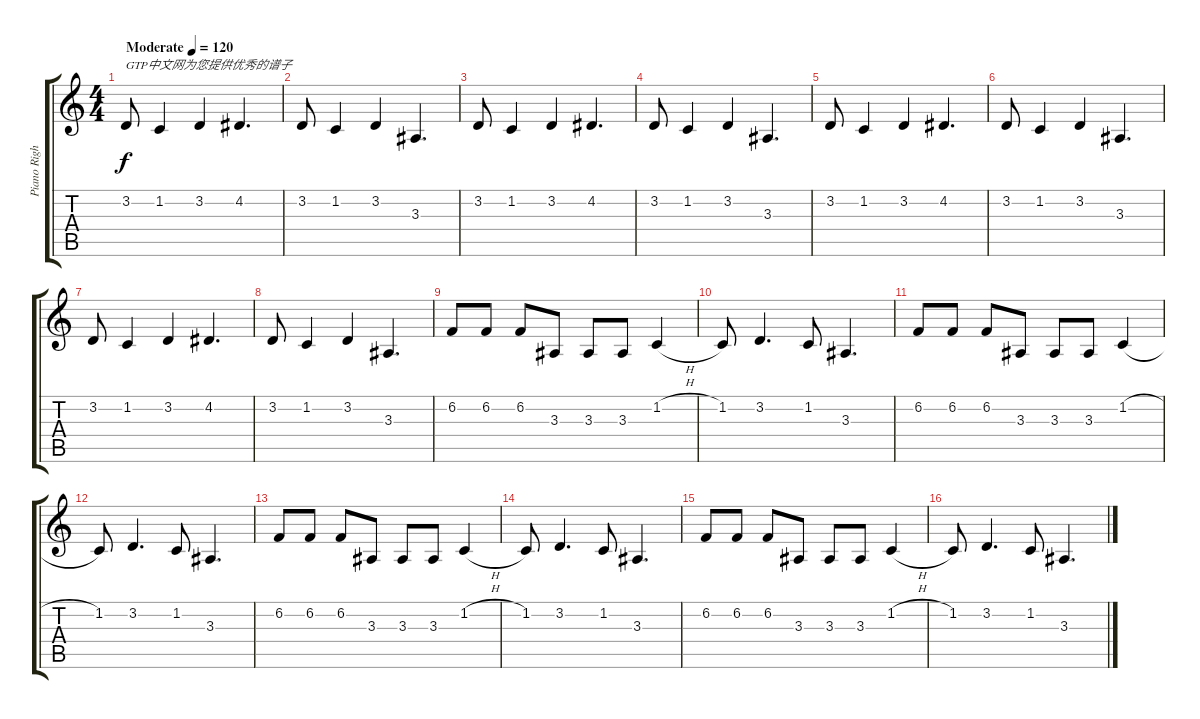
\track ("Piano Right" "Piano Righ") {instrument brightacousticpiano}
\staff {score tabs}
\tuning (E4 B3 G3 D3 A2 E2) {hide}
\ts (4 4)
\tempo (120 "Moderate")
\clef g2
\ks c
3.2.8{txt "GTP中文网为您提供优秀的谱子" dy f instrument brightacousticpiano} 1.2.4 3.2.4 4.2.4{d} |
3.2.8 1.2.4 3.2.4 3.3.4{d} |
3.2.8 1.2.4 3.2.4 4.2.4{d} |
3.2.8 1.2.4 3.2.4 3.3.4{d} |
3.2.8 1.2.4 3.2.4 4.2.4{d} |
3.2.8 1.2.4 3.2.4 3.3.4{d} |
3.2.8 1.2.4 3.2.4 4.2.4{d} |
3.2.8 1.2.4 3.2.4 3.3.4{d} |
6.2.8 6.2.8 6.2.8 3.3.8 3.3.8 3.3.8 1.2{h}.4 |
1.2.8 3.2.4{d} 1.2.8 3.3.4{d} |
6.2.8 6.2.8 6.2.8 3.3.8 3.3.8 3.3.8 1.2{h}.4 |
1.2.8 3.2.4{d} 1.2.8 3.3.4{d} |
6.2.8 6.2.8 6.2.8 3.3.8 3.3.8 3.3.8 1.2{h}.4 |
1.2.8 3.2.4{d} 1.2.8 3.3.4{d} |
6.2.8 6.2.8 6.2.8 3.3.8 3.3.8 3.3.8 1.2{h}.4 |
1.2.8 3.2.4{d} 1.2.8 3.3.4{d}
